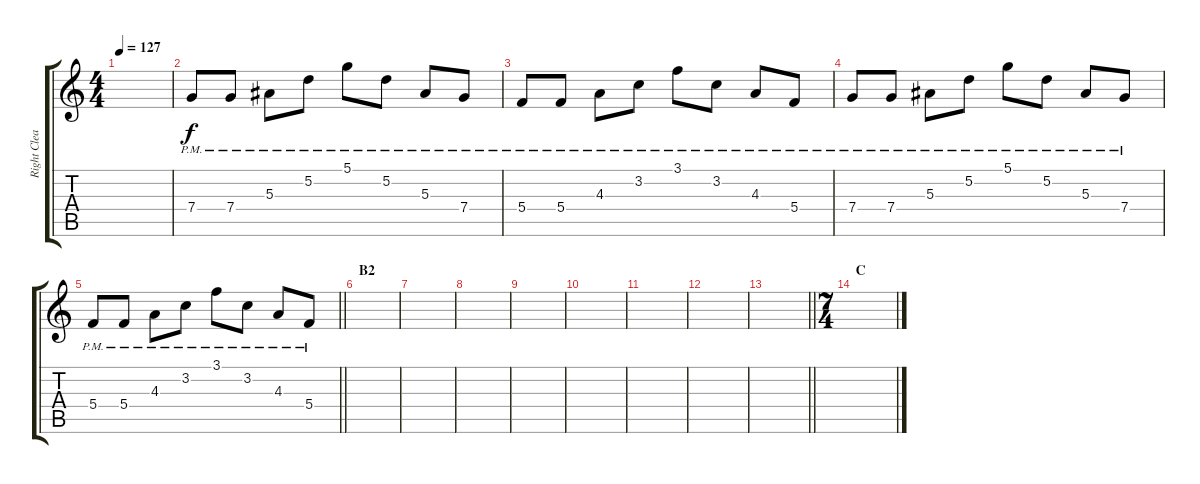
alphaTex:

\track ("Right Clean Guitar" "Right Clea") {instrument electricguitarclean}
\staff {score tabs}
\tuning (D4 A3 F3 C3 G2 D2) {hide}
\ts (4 4)
\tempo 127
\clef g2
\ks c
|
7.4{pm}.8{dy f} 7.4{pm}.8 5.3{pm}.8 5.2{pm}.8 5.1{pm}.8 5.2{pm}.8 5.3{pm}.8 7.4{pm}.8 |
5.4{pm}.8 5.4{pm}.8 4.3{pm}.8 3.2{pm}.8 3.1{pm}.8 3.2{pm}.8 4.3{pm}.8 5.4{pm}.8 |
7.4{pm}.8 7.4{pm}.8 5.3{pm}.8 5.2{pm}.8 5.1{pm}.8 5.2{pm}.8 5.3{pm}.8 7.4{pm}.8 |
\barLineRight lightlight
5.4{pm}.8 5.4{pm}.8 4.3{pm}.8 3.2{pm}.8 3.1{pm}.8 3.2{pm}.8 4.3{pm}.8 5.4{pm}.8 |
\section ("" "B2")
|
|
|
|
|
|
|
\barLineRight lightlight
|
\ts (7 4)
\section ("" "C")
